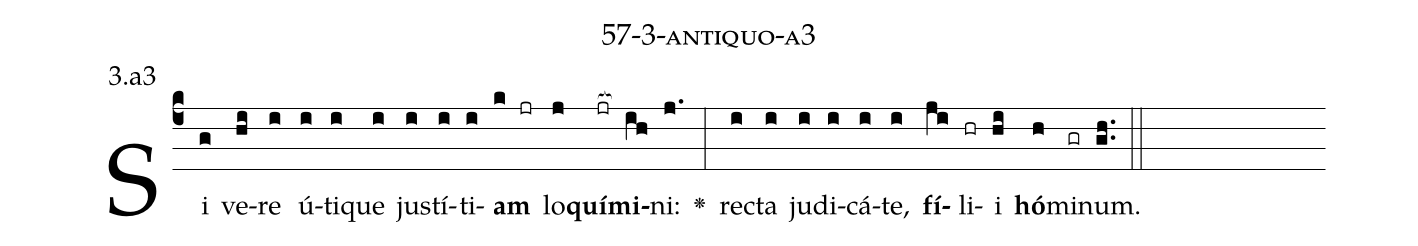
name: 57-3-antiquo-a3;
annotation: 3.a3;
%%
(c4)Si(g) ve(hi)re(i) ú(i)ti(i)que(i) jus(i)tí(i)ti(i)<b>am</b>(k jr) lo(j)<b>quí</b>(jr[ocb:1{])<b>mi</b>(ih[ocb:0}])ni:(j.) <v>\greheightstar</v>(:) rec(i)ta(i) ju(i)di(i)cá(i)te,(i) <b>fí</b>(ji)li(hr)i(hi) <b>hó</b>(h)mi(gr)num.(gh..) (::)


%E(i) u(i) o(ji) u(hi) a(h) e.(gh..) (::)
